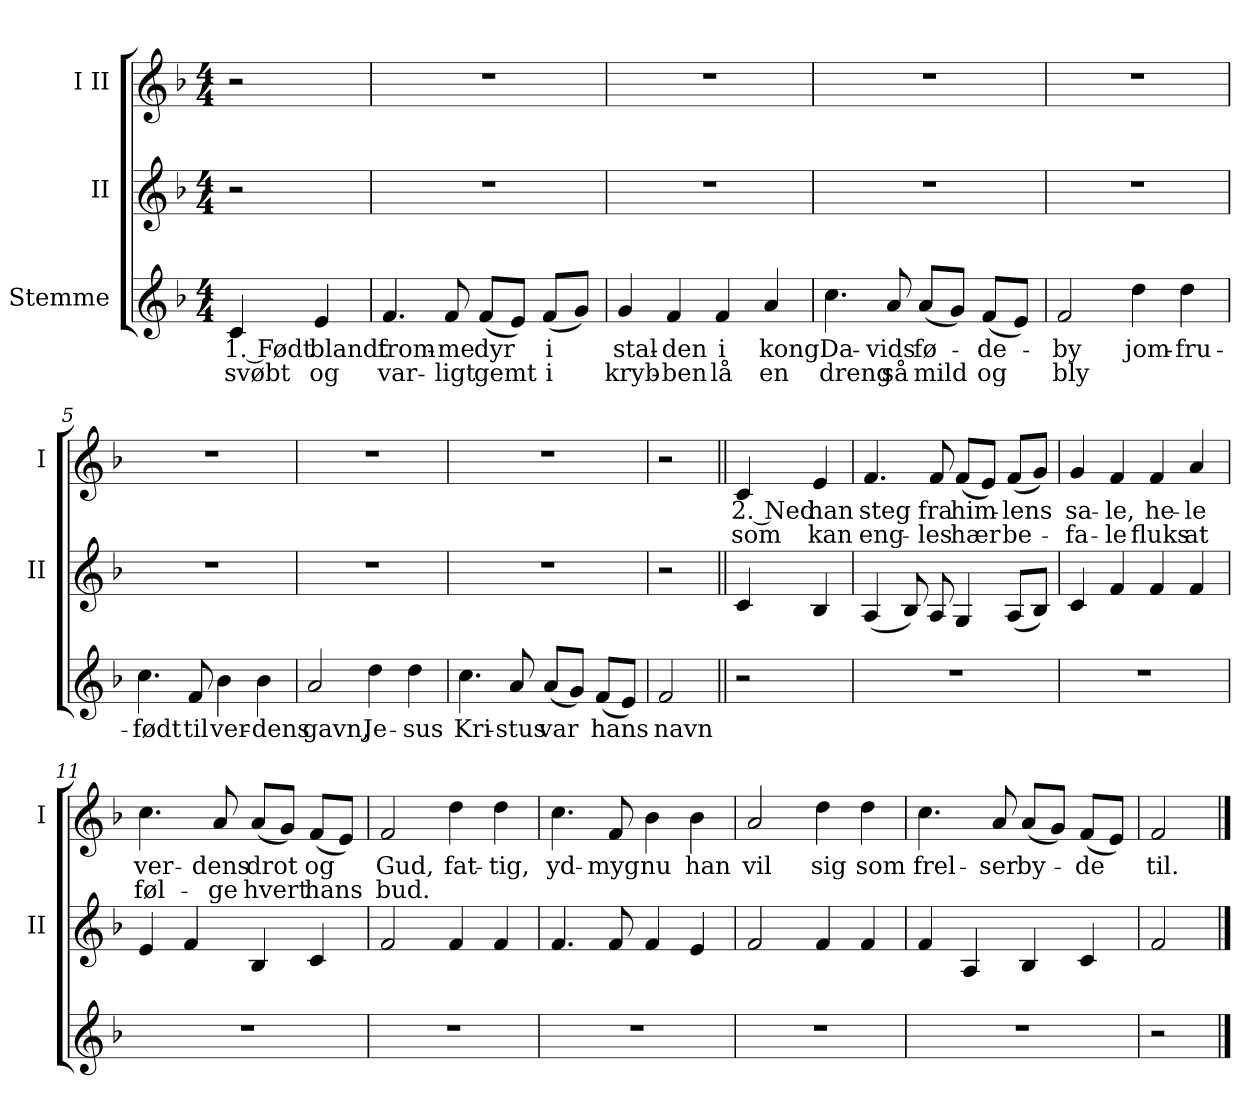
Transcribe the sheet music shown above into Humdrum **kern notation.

**kern	**text	**text	**kern	**kern	**text	**text
*part3	*part3	*part3	*part2	*part1	*part1	*part1
*staff3	*staff3	*staff3	*staff2	*staff1	*staff1	*staff1
*I"Stemme	*	*	*I"II	*I"I II	*	*
*	*	*	*I'II	*I'I	*	*
*clefG2	*	*	*clefG2	*clefG2	*	*
*k[b-]	*	*	*k[b-]	*k[b-]	*	*
*M4/4	*	*	*M4/4	*M4/4	*	*
=	=	=	=	=	=	=
!	!LO:LY:b	!LO:LY:b	!	!	!	!
4c/	1. Født	svøbt	2r	2r	.	.
!	!LO:LY:b	!LO:LY:b	!	!	!	!
4e/	blandt	og	.	.	.	.
=1	=1	=1	=1	=1	=1	=1
!	!LO:LY:b	!LO:LY:b	!	!	!	!
4.f/	from-	var-	1r	1r	.	.
!	!LO:LY:b	!LO:LY:b	!	!	!	!
8f/	-me	-ligt	.	.	.	.
!	!LO:LY:b	!LO:LY:b	!	!	!	!
(<8f/L	dyr	gemt	.	.	.	.
8e/J)	.	.	.	.	.	.
!	!LO:LY:b	!LO:LY:b	!	!	!	!
(<8f/L	i	i	.	.	.	.
8g/J)	.	.	.	.	.	.
=2	=2	=2	=2	=2	=2	=2
!	!LO:LY:b	!LO:LY:b	!	!	!	!
4g/	stal-	kryb-	1r	1r	.	.
!	!LO:LY:b	!LO:LY:b	!	!	!	!
4f/	-den	-ben	.	.	.	.
!	!LO:LY:b	!LO:LY:b	!	!	!	!
4f/	i	lå	.	.	.	.
!	!LO:LY:b	!LO:LY:b	!	!	!	!
4a/	kong	en	.	.	.	.
=3	=3	=3	=3	=3	=3	=3
!	!LO:LY:b	!LO:LY:b	!	!	!	!
4.cc\	Da-	dreng	1r	1r	.	.
!	!LO:LY:b	!LO:LY:b	!	!	!	!
8a/	-vids	så	.	.	.	.
!	!LO:LY:b	!LO:LY:b	!	!	!	!
(<8a/L	fø-	mild	.	.	.	.
8g/J)	.	.	.	.	.	.
!	!LO:LY:b	!LO:LY:b	!	!	!	!
(<8f/L	-de-	og	.	.	.	.
8e/J)	.	.	.	.	.	.
!!LO:LB:g=z
=4	=4	=4	=4	=4	=4	=4
!	!LO:LY:b	!LO:LY:b	!	!	!	!
2f/	-by	bly	1r	1r	.	.
!	!LO:LY:b	!	!	!	!	!
4dd\	jom-	.	.	.	.	.
!	!LO:LY:b	!	!	!	!	!
4dd\	-fru-	.	.	.	.	.
=5	=5	=5	=5	=5	=5	=5
!	!LO:LY:b	!	!	!	!	!
4.cc\	-født	.	1r	1r	.	.
!	!LO:LY:b	!	!	!	!	!
8f/	til	.	.	.	.	.
!	!LO:LY:b	!	!	!	!	!
4b-\	ver-	.	.	.	.	.
!	!LO:LY:b	!	!	!	!	!
4b-\	-dens	.	.	.	.	.
=6	=6	=6	=6	=6	=6	=6
!	!LO:LY:b	!	!	!	!	!
2a/	gavn,	.	1r	1r	.	.
!	!LO:LY:b	!	!	!	!	!
4dd\	Je-	.	.	.	.	.
!	!LO:LY:b	!	!	!	!	!
4dd\	-sus	.	.	.	.	.
=7	=7	=7	=7	=7	=7	=7
!	!LO:LY:b	!	!	!	!	!
4.cc\	Kri-	.	1r	1r	.	.
!	!LO:LY:b	!	!	!	!	!
8a/	-stus	.	.	.	.	.
!	!LO:LY:b	!	!	!	!	!
(<8a/L	var	.	.	.	.	.
8g/J)	.	.	.	.	.	.
!	!LO:LY:b	!	!	!	!	!
(<8f/L	hans	.	.	.	.	.
8e/J)	.	.	.	.	.	.
=8	=8	=8	=8	=8	=8	=8
!	!LO:LY:b	!	!	!	!	!
2f/	navn	.	2r	2r	.	.
!!LO:LB:g=z
=8X1||	=8X1||	=8X1||	=8X1||	=8X1||	=8X1||	=8X1||
!	!	!	!	!	!LO:LY:b	!LO:LY:b
2r	.	.	4c/	4c/	2. Ned	som
!	!	!	!	!	!LO:LY:b	!LO:LY:b
.	.	.	4B-/	4e/	han	kan
=9	=9	=9	=9	=9	=9	=9
!	!	!	!	!	!LO:LY:b	!LO:LY:b
1r	.	.	(<4A/	4.f/	steg	eng-
.	.	.	8B-/)	.	.	.
!	!	!	!	!	!LO:LY:b	!LO:LY:b
.	.	.	8A/	8f/	fra	-les
!	!	!	!	!	!LO:LY:b	!LO:LY:b
.	.	.	4G/	(<8f/L	him-	hær
.	.	.	.	8e/J)	.	.
!	!	!	!	!	!LO:LY:b	!LO:LY:b
.	.	.	(<8A/L	(<8f/L	-lens	be-
.	.	.	8B-/J)	8g/J)	.	.
=10	=10	=10	=10	=10	=10	=10
!	!	!	!	!	!LO:LY:b	!LO:LY:b
1r	.	.	4c/	4g/	sa-	-fa-
!	!	!	!	!	!LO:LY:b	!LO:LY:b
.	.	.	4f/	4f/	-le,	-le
!	!	!	!	!	!LO:LY:b	!LO:LY:b
.	.	.	4f/	4f/	he-	fluks
!	!	!	!	!	!LO:LY:b	!LO:LY:b
.	.	.	4f/	4a/	-le	at
=11	=11	=11	=11	=11	=11	=11
!	!	!	!	!	!LO:LY:b	!LO:LY:b
1r	.	.	4e/	4.cc\	ver-	føl-
.	.	.	4f/	.	.	.
!	!	!	!	!	!LO:LY:b	!LO:LY:b
.	.	.	.	8a/	-dens	-ge
!	!	!	!	!	!LO:LY:b	!LO:LY:b
.	.	.	4B-/	(<8a/L	drot	hvert
.	.	.	.	8g/J)	.	.
!	!	!	!	!	!LO:LY:b	!LO:LY:b
.	.	.	4c/	(<8f/L	og	hans
.	.	.	.	8e/J)	.	.
=12	=12	=12	=12	=12	=12	=12
!	!	!	!	!	!LO:LY:b	!LO:LY:b
1r	.	.	2f/	2f/	Gud,	bud.
!	!	!	!	!	!LO:LY:b	!
.	.	.	4f/	4dd\	fat-	.
!	!	!	!	!	!LO:LY:b	!
.	.	.	4f/	4dd\	-tig,	.
!!LO:LB:g=z
=13	=13	=13	=13	=13	=13	=13
!	!	!	!	!	!LO:LY:b	!
1r	.	.	4.f/	4.cc\	yd-	.
!	!	!	!	!	!LO:LY:b	!
.	.	.	8f/	8f/	-myg	.
!	!	!	!	!	!LO:LY:b	!
.	.	.	4f/	4b-\	nu	.
!	!	!	!	!	!LO:LY:b	!
.	.	.	4e/	4b-\	han	.
=14	=14	=14	=14	=14	=14	=14
!	!	!	!	!	!LO:LY:b	!
1r	.	.	2f/	2a/	vil	.
!	!	!	!	!	!LO:LY:b	!
.	.	.	4f/	4dd\	sig	.
!	!	!	!	!	!LO:LY:b	!
.	.	.	4f/	4dd\	som	.
=15	=15	=15	=15	=15	=15	=15
!	!	!	!	!	!LO:LY:b	!
1r	.	.	4f/	4.cc\	frel-	.
.	.	.	4A/	.	.	.
!	!	!	!	!	!LO:LY:b	!
.	.	.	.	8a/	-ser	.
!	!	!	!	!	!LO:LY:b	!
.	.	.	4B-/	(<8a/L	by-	.
.	.	.	.	8g/J)	.	.
!	!	!	!	!	!LO:LY:b	!
.	.	.	4c/	(<8f/L	-de	.
.	.	.	.	8e/J)	.	.
=16	=16	=16	=16	=16	=16	=16
!	!	!	!	!	!LO:LY:b	!
2r	.	.	2f/	2f/	til.	.
==	==	==	==	==	==	==
*-	*-	*-	*-	*-	*-	*-
